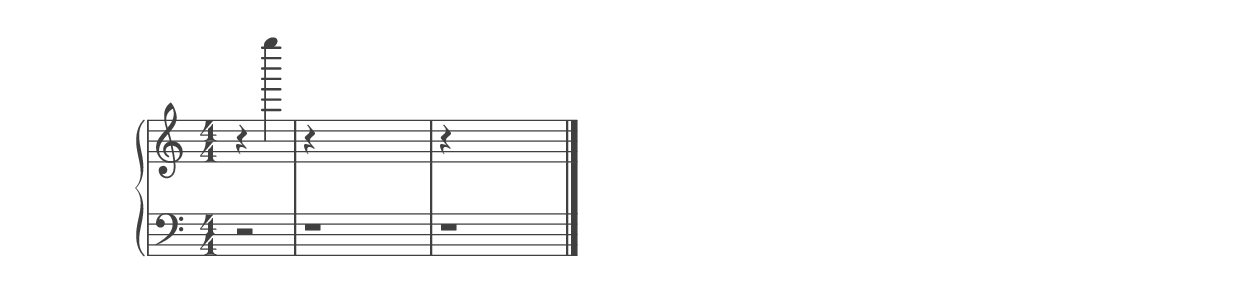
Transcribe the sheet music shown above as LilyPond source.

%% ----------------------------------------------------------------------------
%% Generated on: 2019 January 05
%% Note Name: G7
%% Octave: 7
%% Clef: treble
%% Filename: 152-83-7-treble-G7
%% ----------------------------------------------------------------------------

\version "2.19.82"

\include "../piano_note_colors.ly"

\header {
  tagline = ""
}

upper = {
  \clef treble
  \numericTimeSignature
  % treble note
  r4 g''''4
  % treble octave (hidden)
  r4 \hideNotes g''4 g'''4 g''''4
  % treble octave (hidden) repeat
  \unHideNotes
  r4 \hideNotes g''4 g'''4 g''''4
  \bar "|."
}

lower = {
  \clef bass
  \numericTimeSignature
  % bass note in color
  r2
  % bass octave (hidden)
  r1
  % bass octave (hidden) repeat
  \unHideNotes
  r1
}

\score {
  \new PianoStaff <<
    \context Score
    \applyContext #(override-color-for-all-grobs default-black)
    \time 4/4
    \partial 2
    \new Staff = upper { \upper }
    \new Staff = lower { \lower }
  >>
  \layout { }
  \midi { }
}